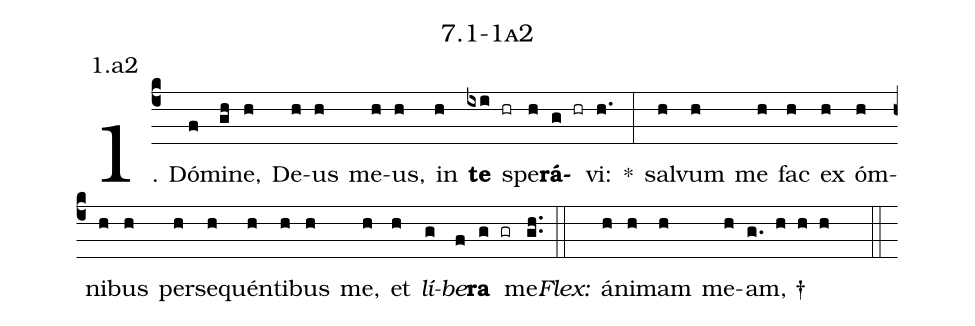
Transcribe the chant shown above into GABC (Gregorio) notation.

name: 7.1-1a2;
annotation: 1.a2;
%%
(c4)1. Dó(f)mi(gh)ne,(h) De(h)us(h) me(h)us,(h) in(h) <b>te</b>(ixi hr) spe(h)<b>rá</b>(g hr)vi:(h.) *(:) sal(h)vum(h) me(h) fac(h) ex(h) óm(h)ni(h)bus(h) per(h)se(h)quén(h)ti(h)bus(h) me,(h) et(h) <i>lí</i>(g)<i>be</i>(f)<b>ra</b>(g gr) me.(gh..) (::)
<i>Flex:</i>()  á(h)ni(h)mam(h) me(h)am, †(g. h h h  ::)
